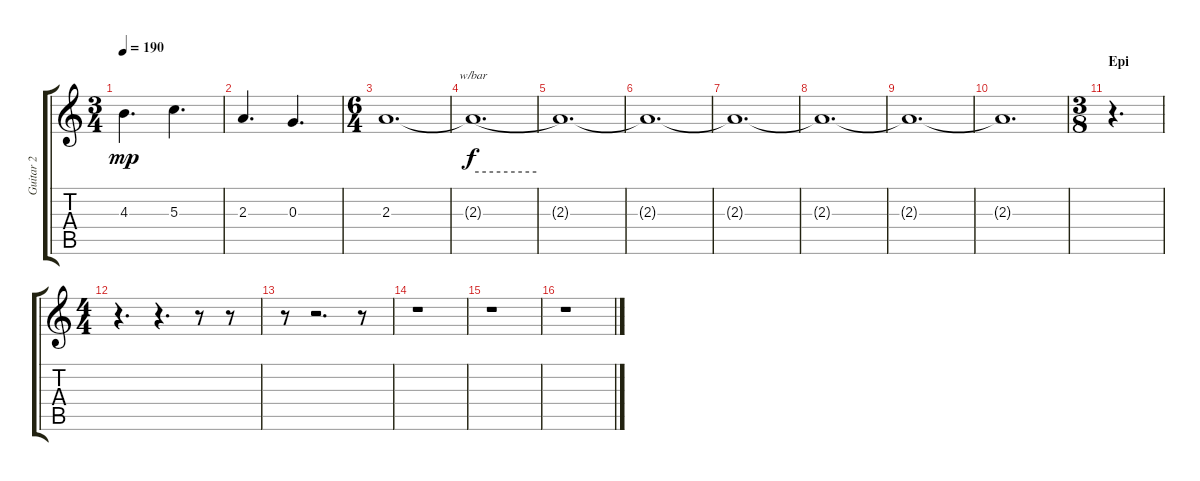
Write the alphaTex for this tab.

\track ("Guitar 2" "Guitar 2") {instrument overdrivenguitar}
\staff {score tabs}
\tuning (E4 B3 G3 D3 A2 E2) {hide}
\ts (3 4)
\tempo 190
\clef g2
\ks c
4.3.4{d dy mp} 5.3.4{d} |
2.3.4{d} 0.3.4{d} |
\ts (6 4)
2.3.1{d} |
2.3{t}.1{d tbe (hold default 0 0 60 0) dy f} |
2.3{t}.1{d} |
2.3{t}.1{d} |
2.3{t}.1{d} |
2.3{t}.1{d} |
2.3{t}.1{d} |
2.3{t}.1{d} |
\ts (3 8)
\section ("" "Epi")
r.4{d} |
\ts (4 4)
r.4{d} r.4{d} r.8 r.8 |
r.8 r.2{d} r.8 |
r.1 |
r.1 |
r.1
